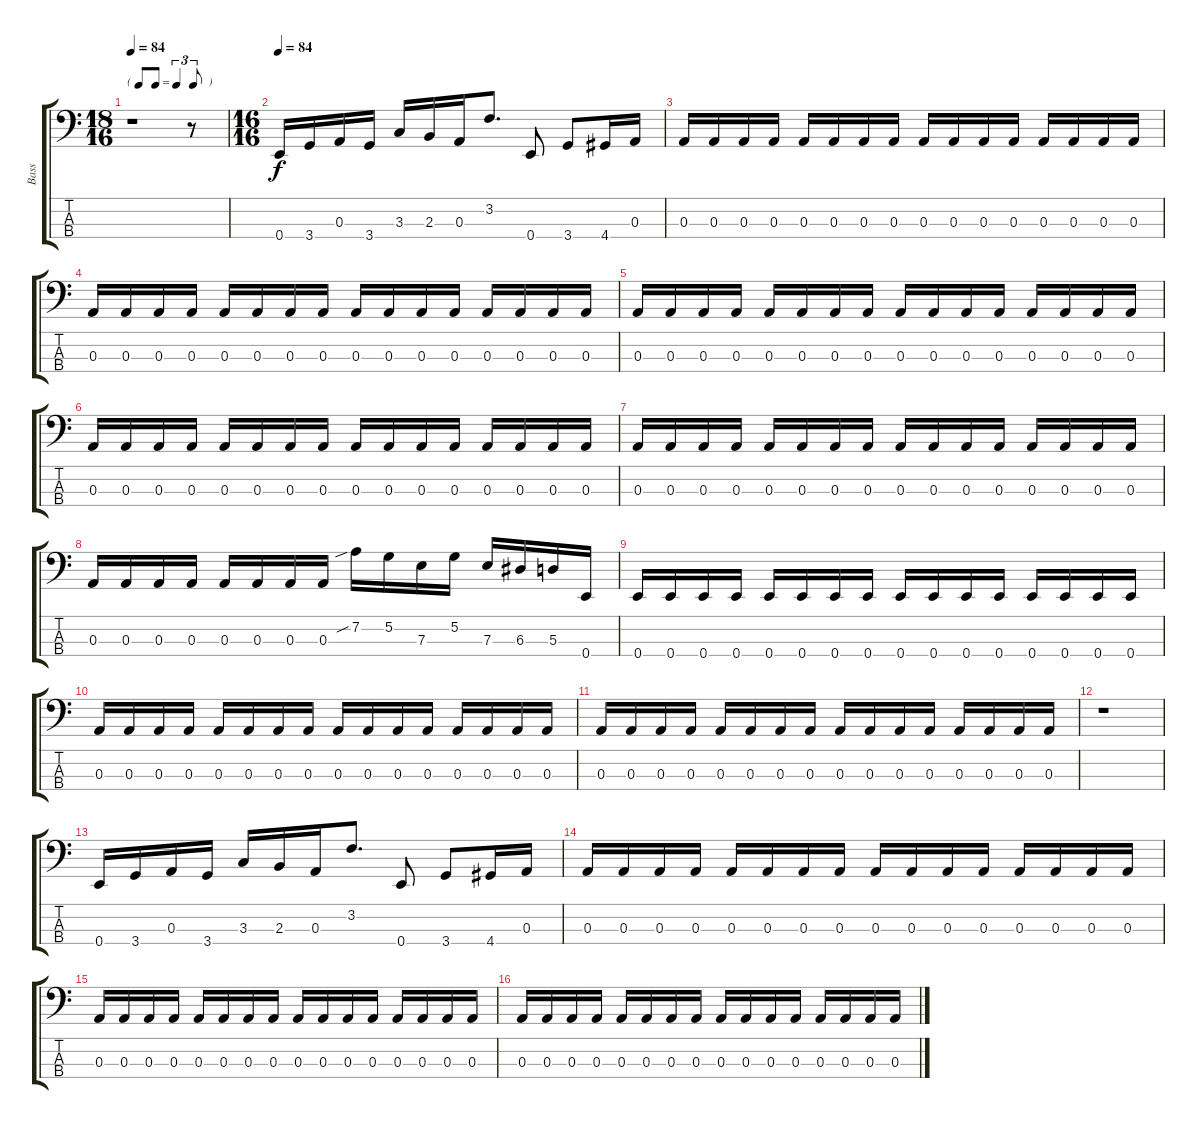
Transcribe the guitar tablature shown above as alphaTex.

\track ("Bass" "Bass") {instrument electricbassfinger}
\staff {score tabs}
\tuning (G2 D2 A1 E1) {hide}
\ts (18 16)
\tf triplet8th
\tempo 84
\tempo 91
\tempo 84
\clef f4
\ks c
r.1{dy f instrument electricbassfinger} r.8 |
\ts (16 16)
\tempo 84
0.4.16 3.4.16 0.3.16 3.4.16 3.3.16 2.3.16 0.3.16 3.2.8{d} 0.4.8 3.4.8 4.4.16 0.3.16 |
0.3.16 0.3.16 0.3.16 0.3.16 0.3.16 0.3.16 0.3.16 0.3.16 0.3.16 0.3.16 0.3.16 0.3.16 0.3.16 0.3.16 0.3.16 0.3.16 |
0.3.16 0.3.16 0.3.16 0.3.16 0.3.16 0.3.16 0.3.16 0.3.16 0.3.16 0.3.16 0.3.16 0.3.16 0.3.16 0.3.16 0.3.16 0.3.16 |
0.3.16 0.3.16 0.3.16 0.3.16 0.3.16 0.3.16 0.3.16 0.3.16 0.3.16 0.3.16 0.3.16 0.3.16 0.3.16 0.3.16 0.3.16 0.3.16 |
0.3.16 0.3.16 0.3.16 0.3.16 0.3.16 0.3.16 0.3.16 0.3.16 0.3.16 0.3.16 0.3.16 0.3.16 0.3.16 0.3.16 0.3.16 0.3.16 |
0.3.16 0.3.16 0.3.16 0.3.16 0.3.16 0.3.16 0.3.16 0.3.16 0.3.16 0.3.16 0.3.16 0.3.16 0.3.16 0.3.16 0.3.16 0.3.16 |
0.3.16 0.3.16 0.3.16 0.3.16 0.3.16 0.3.16 0.3.16 0.3.16 7.2{sib}.16 5.2.16 7.3.16 5.2.16 7.3.16 6.3.16 5.3.16 0.4.16 |
0.4.16 0.4.16 0.4.16 0.4.16 0.4.16 0.4.16 0.4.16 0.4.16 0.4.16 0.4.16 0.4.16 0.4.16 0.4.16 0.4.16 0.4.16 0.4.16 |
0.3.16 0.3.16 0.3.16 0.3.16 0.3.16 0.3.16 0.3.16 0.3.16 0.3.16 0.3.16 0.3.16 0.3.16 0.3.16 0.3.16 0.3.16 0.3.16 |
0.3.16 0.3.16 0.3.16 0.3.16 0.3.16 0.3.16 0.3.16 0.3.16 0.3.16 0.3.16 0.3.16 0.3.16 0.3.16 0.3.16 0.3.16 0.3.16 |
r.1 |
0.4.16 3.4.16 0.3.16 3.4.16 3.3.16 2.3.16 0.3.16 3.2.8{d} 0.4.8 3.4.8 4.4.16 0.3.16 |
0.3.16 0.3.16 0.3.16 0.3.16 0.3.16 0.3.16 0.3.16 0.3.16 0.3.16 0.3.16 0.3.16 0.3.16 0.3.16 0.3.16 0.3.16 0.3.16 |
0.3.16 0.3.16 0.3.16 0.3.16 0.3.16 0.3.16 0.3.16 0.3.16 0.3.16 0.3.16 0.3.16 0.3.16 0.3.16 0.3.16 0.3.16 0.3.16 |
0.3.16 0.3.16 0.3.16 0.3.16 0.3.16 0.3.16 0.3.16 0.3.16 0.3.16 0.3.16 0.3.16 0.3.16 0.3.16 0.3.16 0.3.16 0.3.16
